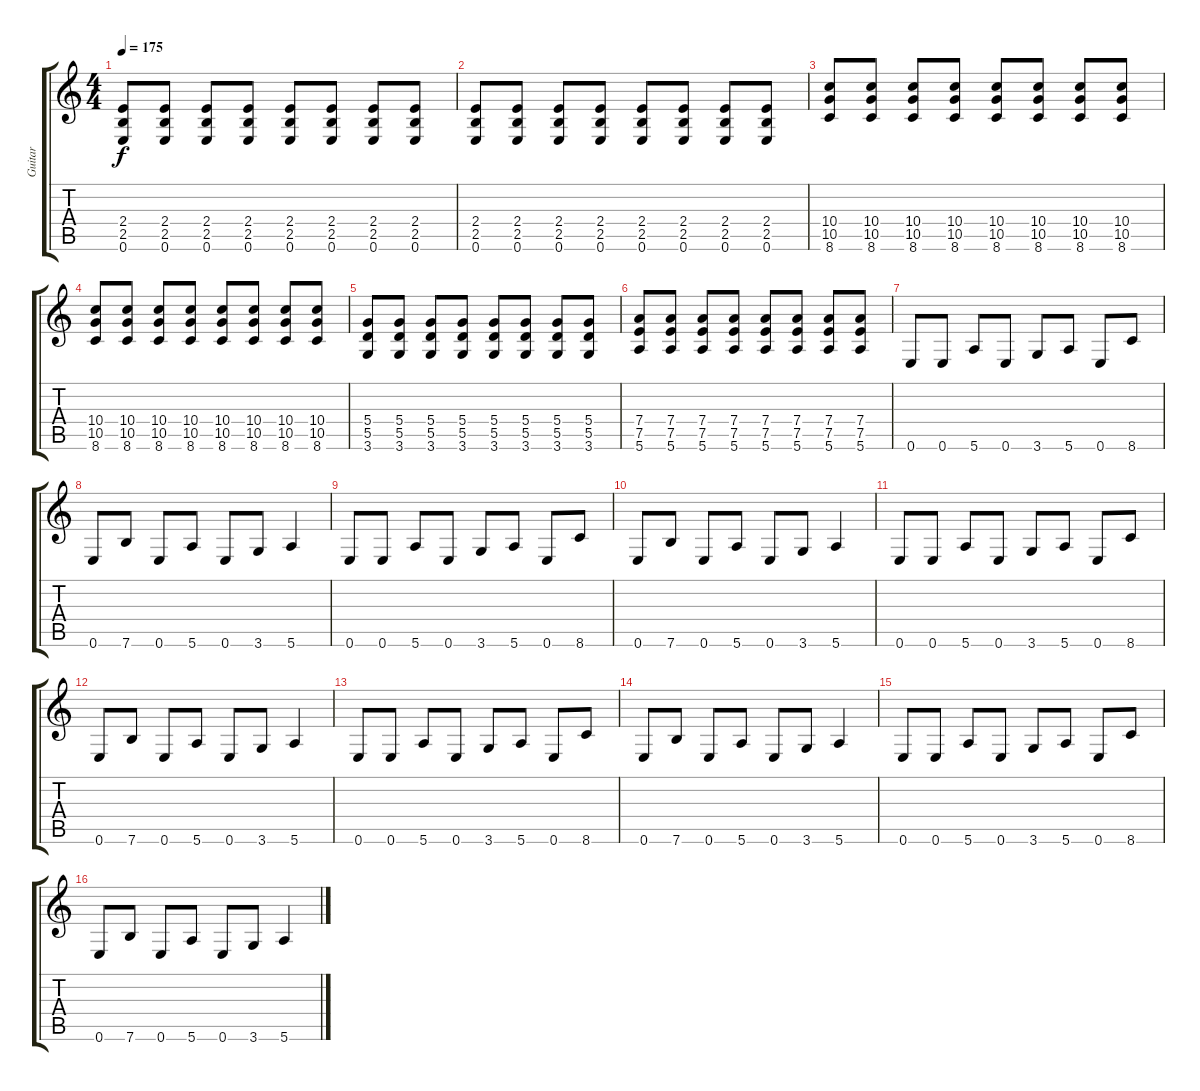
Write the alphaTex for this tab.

\track ("Guitar" "Guitar") {instrument distortionguitar}
\staff {score tabs}
\tuning (E4 B3 G3 D3 A2 E2) {hide}
\ts (4 4)
\tempo 175
\clef g2
\ks c
(2.4 2.5 0.6).8{dy f} (2.4 2.5 0.6).8 (2.4 2.5 0.6).8 (2.4 2.5 0.6).8 (2.4 2.5 0.6).8 (2.4 2.5 0.6).8 (2.4 2.5 0.6).8 (2.4 2.5 0.6).8 |
(2.4 2.5 0.6).8 (2.4 2.5 0.6).8 (2.4 2.5 0.6).8 (2.4 2.5 0.6).8 (2.4 2.5 0.6).8 (2.4 2.5 0.6).8 (2.4 2.5 0.6).8 (2.4 2.5 0.6).8 |
(10.4 10.5 8.6).8 (10.4 10.5 8.6).8 (10.4 10.5 8.6).8 (10.4 10.5 8.6).8 (10.4 10.5 8.6).8 (10.4 10.5 8.6).8 (10.4 10.5 8.6).8 (10.4 10.5 8.6).8 |
(10.4 10.5 8.6).8 (10.4 10.5 8.6).8 (10.4 10.5 8.6).8 (10.4 10.5 8.6).8 (10.4 10.5 8.6).8 (10.4 10.5 8.6).8 (10.4 10.5 8.6).8 (10.4 10.5 8.6).8 |
(5.4 5.5 3.6).8 (5.4 5.5 3.6).8 (5.4 5.5 3.6).8 (5.4 5.5 3.6).8 (5.4 5.5 3.6).8 (5.4 5.5 3.6).8 (5.4 5.5 3.6).8 (5.4 5.5 3.6).8 |
(7.4 7.5 5.6).8 (7.4 7.5 5.6).8 (7.4 7.5 5.6).8 (7.4 7.5 5.6).8 (7.4 7.5 5.6).8 (7.4 7.5 5.6).8 (7.4 7.5 5.6).8 (7.4 7.5 5.6).8 |
0.6.8 0.6.8 5.6.8 0.6.8 3.6.8 5.6.8 0.6.8 8.6.8 |
0.6.8 7.6.8 0.6.8 5.6.8 0.6.8 3.6.8 5.6.4 |
0.6.8 0.6.8 5.6.8 0.6.8 3.6.8 5.6.8 0.6.8 8.6.8 |
0.6.8 7.6.8 0.6.8 5.6.8 0.6.8 3.6.8 5.6.4 |
0.6.8 0.6.8 5.6.8 0.6.8 3.6.8 5.6.8 0.6.8 8.6.8 |
0.6.8 7.6.8 0.6.8 5.6.8 0.6.8 3.6.8 5.6.4 |
0.6.8 0.6.8 5.6.8 0.6.8 3.6.8 5.6.8 0.6.8 8.6.8 |
0.6.8 7.6.8 0.6.8 5.6.8 0.6.8 3.6.8 5.6.4 |
0.6.8 0.6.8 5.6.8 0.6.8 3.6.8 5.6.8 0.6.8 8.6.8 |
0.6.8 7.6.8 0.6.8 5.6.8 0.6.8 3.6.8 5.6.4
